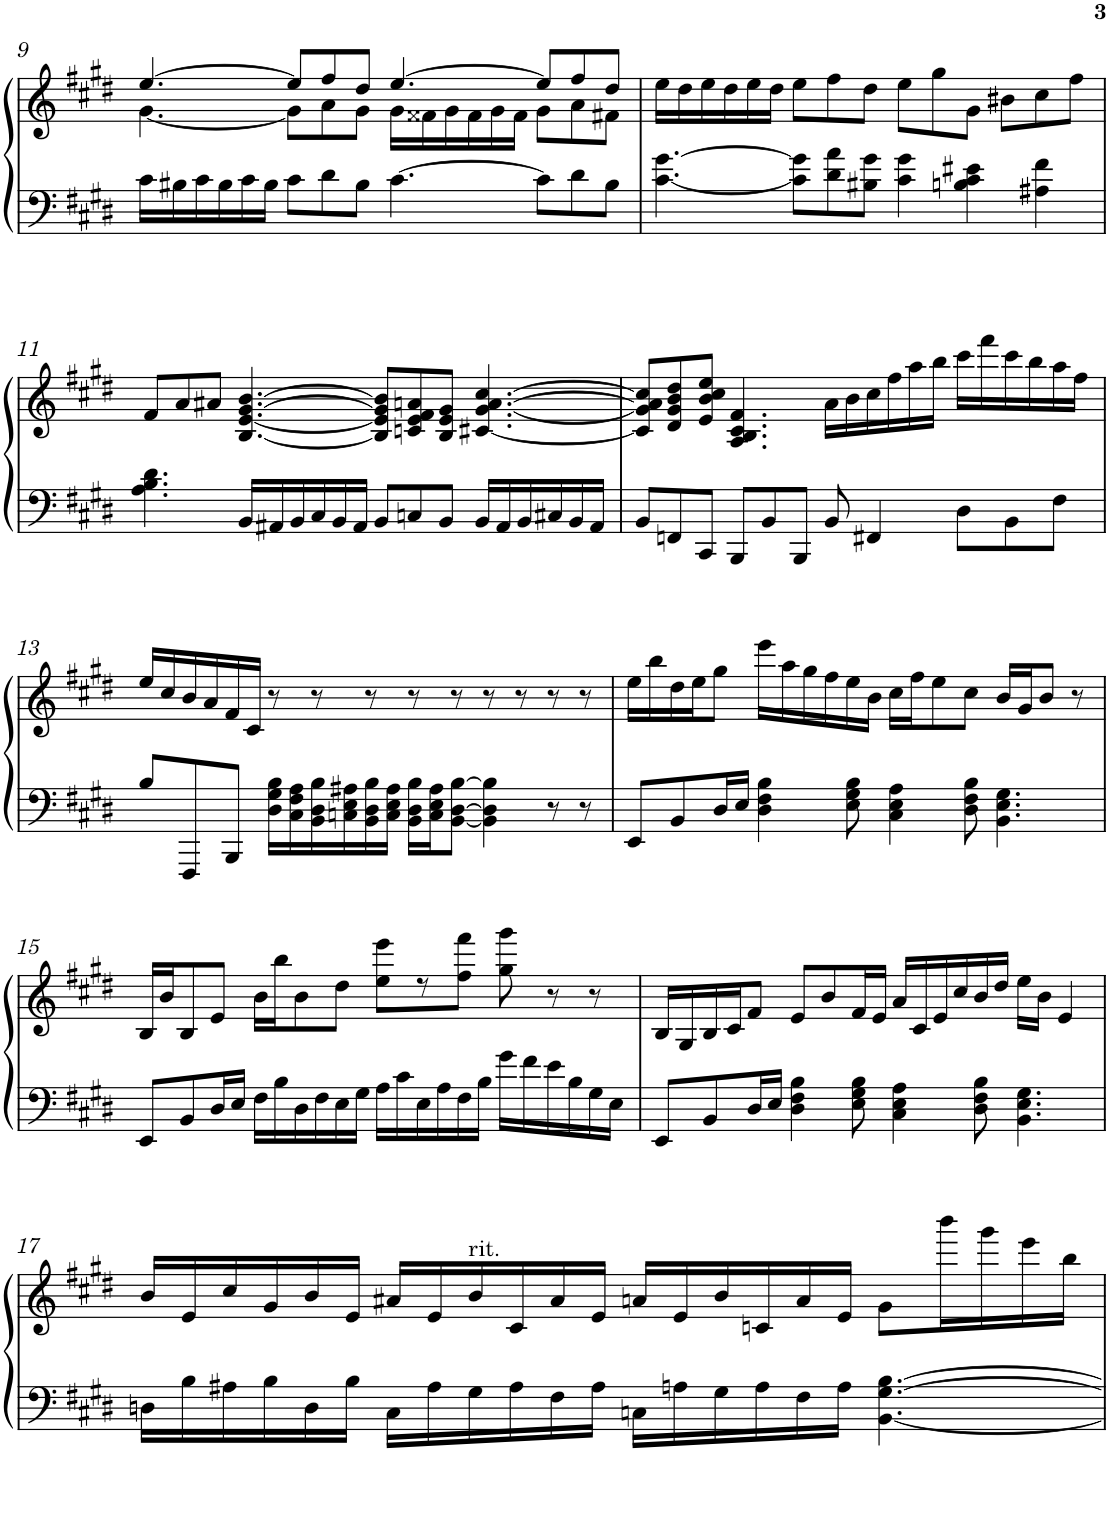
**kern	**kern
*part1	*part1
*staff2	*staff1
*I"Grand Piano	*
*I'Pno.	*
!!LO:PB:g=z
*clefF4	*clefG2
*k[f#c#g#d#]	*k[f#c#g#d#]
*E:	*E:
*M12/8	*M12/8
=9	=9
*	*^
16c#\LL	[>4.ee/	[<4.g#\
16B#X\	.	.
16c#\	.	.
16B#\	.	.
16c#\	.	.
16B#\JJ	.	.
8c#\L	8ee/L]	8g#\L]
8d#\	8ff#/	8a\
8B#\J	8dd#/J	8g#\J
[4.c#\	[>4.ee/	16g#\LL
.	.	16f##X\
.	.	16g#\
.	.	16f##\
.	.	16g#\
.	.	16f##\JJ
8c#\L]	8ee/L]	8g#\L
8d#\	8ff#/	8a\
8B#\J	8dd#/J	8f#X\J
*	*v	*v
=10	=10
[4.c#\ [4.g#\	16ee\LL
.	16dd#\
.	16ee\
.	16dd#\
.	16ee\
.	16dd#\JJ
8c#\] 8g#\]L	8ee\L
8d#\ 8a\	8ff#\
8B#X\ 8g#\J	8dd#\J
4c#\ 4g#\	8ee\L
.	8gg#\
4Bn\ 4c#\ 4e#X\	8g#\J
.	8b#X\L
4A#X\ 4f#\	8cc#\
.	8ff#\J
!!LO:LB:g=z
=11	=11
4.A\ 4.B\ 4.d#\	8f#/L
.	8a/
.	8a#X/J
16BB/LL	[4.B/ [4.e/ [4.g#/ [4.b/
16AA#X/	.
16BB/	.
16C#/	.
16BB/	.
16AA#/JJ	.
8BB/L	8B/] 8e/] 8g#/] 8b/]L
8Cn/	8cn/ 8e/ 8f#/ 8an/
8BB/J	8B/ 8e/ 8g#/J
16BB/LL	[4.c#X/ [4.g#/ [4.a/ [4.cc#/
16AA#/	.
16BB/	.
16C#X/	.
16BB/	.
16AA#/JJ	.
=12	=12
8BB/L	8c#/] 8g#/] 8a/] 8cc#/]L
8FFn/	8d#/ 8g#/ 8b/ 8dd#/
8CC#/J	8e/ 8b/ 8cc#/ 8ee/J
8BBB/L	4.A/ 4.B/ 4.c#/ 4.f#/
8BB/	.
8BBB/J	.
8BB/	16a\LL
.	16b\
4FF#X/	16cc#\
.	16ff#\
.	16aa\
.	16bb\JJ
8D#\L	16ccc#\LL
.	16fff#\
8BB\	16ccc#\
.	16bb\
8F#\J	16aa\
.	16ff#\JJ
!!LO:LB:g=z
=13	=13
8B/L	16ee/LL
.	16cc#/
8FFF#/	16b/
.	16a/
8BBB/J	16f#/
.	16c#/JJ
16D#\ 16G#\ 16B\LL	8r
16C#\ 16F#\ 16A\	.
16BB\ 16D#\ 16B\	8r
16Cn\ 16E\ 16A#X\	.
16BB\ 16D#\ 16B\	8r
16C\ 16E\ 16A#\JJ	.
16BB\ 16D#\ 16B\LL	8r
16C\ 16E\ 16A#\J	.
[8BB\ [8D#\ [8B\J	8r
4BB\] 4D#\] 4B\]	8r
.	8r
8r	8r
8r	8r
=14	=14
8EE/L	16ee\LL
.	16bb\
8BB/	16dd#\
.	16ee\J
16D#/L	8gg#\J
16E/JJ	.
4D#\ 4F#\ 4B\	16eee\LL
.	16aa\
.	16gg#\
.	16ff#\
8E\ 8G#\ 8B\	16ee\
.	16b\JJ
4C#\ 4E\ 4A\	16cc#\LL
.	16ff#\J
.	8ee\
8D#\ 8F#\ 8B\	8cc#\J
4.BB\ 4.E\ 4.G#\	16b/LL
.	16g#/J
.	8b/J
.	8r
!!LO:LB:g=z
=15	=15
8EE/L	16B/LL
.	16b/J
8BB/	8B/
16D#/L	8e/J
16E/JJ	.
16F#\LL	16b\LL
16B\	16bb\J
16D#\	8b\
16F#\	.
16E\	8dd#\J
16G#\JJ	.
16A\LL	8ee\ 8eee\L
16c#\	.
16E\	8r
16A\	.
16F#\	8ff#\ 8fff#\J
16B\JJ	.
16g#\LL	8gg#\ 8ggg#\
16f#\	.
16e\	8r
16B\	.
16G#\	8r
16E\JJ	.
=16	=16
8EE/L	16B/LL
.	16G#/
8BB/	16B/
.	16c#/J
16D#/L	8f#/J
16E/JJ	.
4D#\ 4F#\ 4B\	8e/L
.	8b/
8E\ 8G#\ 8B\	16f#/L
.	16e/JJ
4C#\ 4E\ 4A\	16a/LL
.	16c#/
.	16e/
.	16cc#/
8D#\ 8F#\ 8B\	16b/
.	16dd#/JJ
4.BB\ 4.E\ 4.G#\	16ee\LL
.	16b\JJ
.	4e/
!!LO:LB:g=z
=17	=17
16Dn\LL	16b/LL
16B\	16e/
16A#X\	16cc#/
16B\	16g#/
16D\	16b/
16B\JJ	16e/JJ
16C#\LL	16a#X/LL
16A#\	16e/
!	!LO:TX:a:t=rit.
16G#\	16b/
16A#\	16c#/
16F#\	16a#/
16A#\JJ	16e/JJ
16Cn\LL	16an/LL
16An\	16e/
16G#\	16b/
16A\	16cn/
16F#\	16a/
16A\JJ	16e/JJ
[4.BB\ [4.G#\ [4.B\	8g#\L
.	16bbb\L
.	16ggg#\
.	16eee\
.	16bb\JJ
=	=
*-	*-
